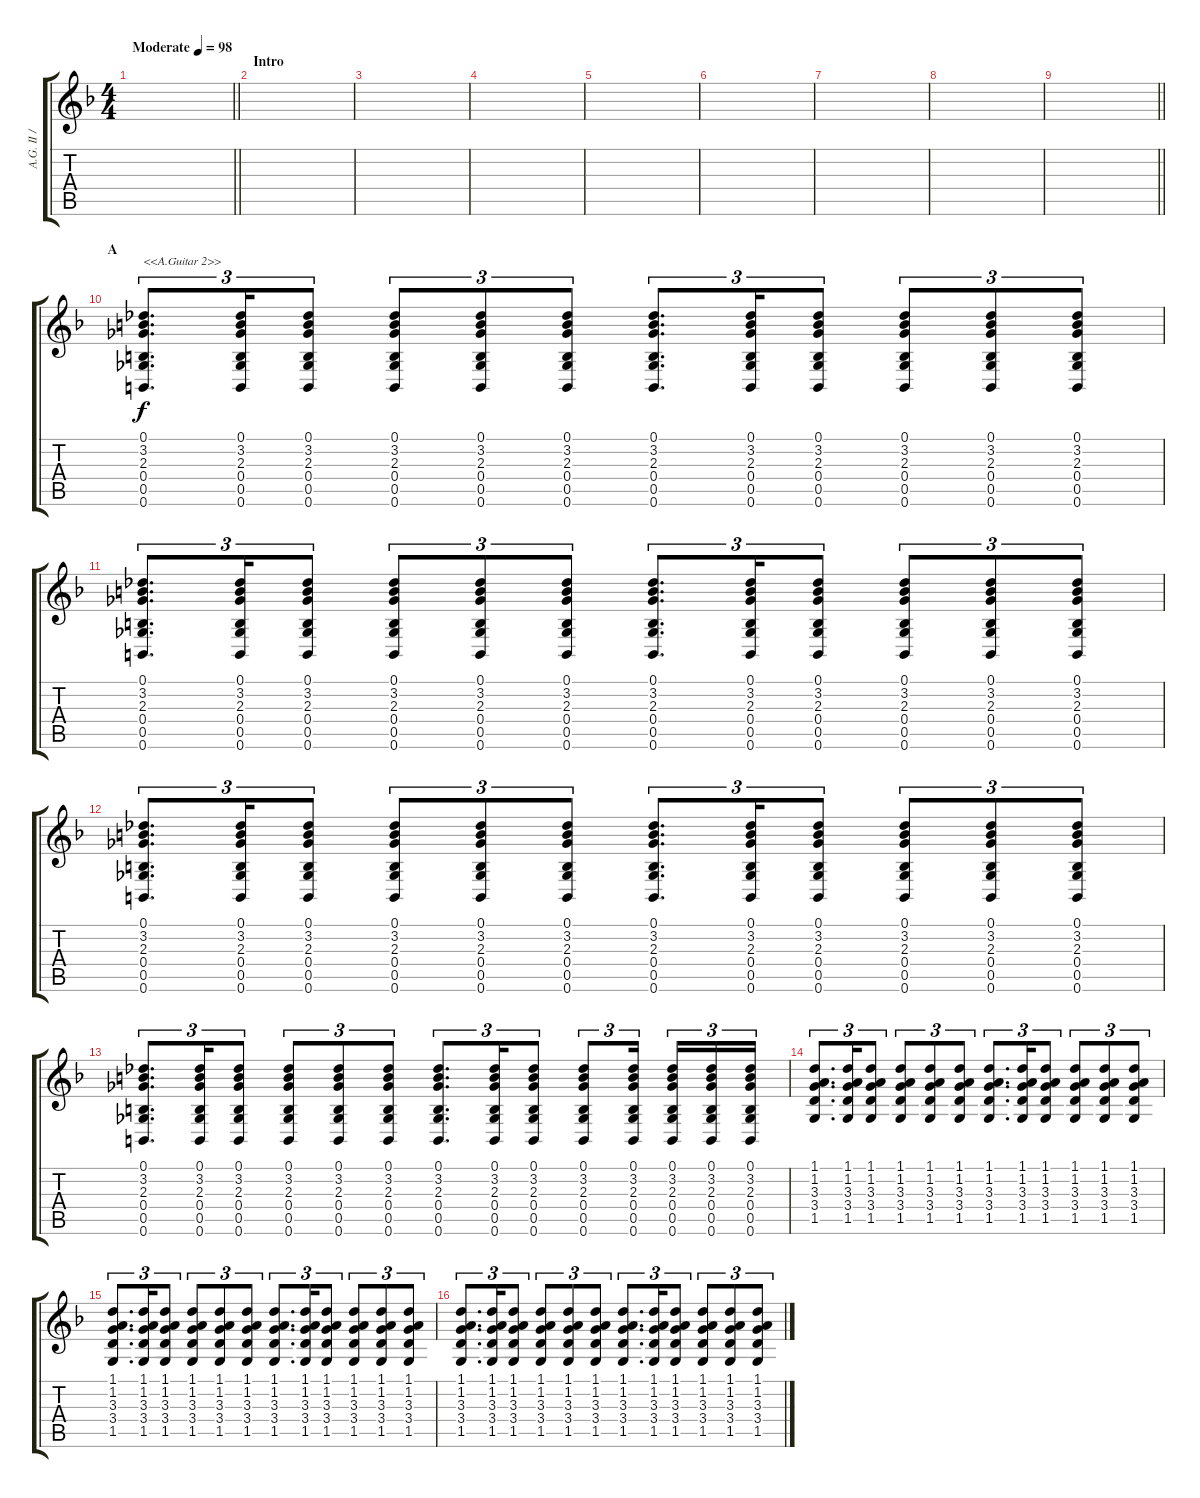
\track ("A.G. II / E.G. 1 - Uruha" "A.G. II / ") {instrument acousticguitarsteel}
\staff {score tabs}
\tuning (Db4 Ab3 E3 B2 Gb2 B1) {hide}
\ts (4 4)
\tempo (98 "Moderate")
\clef g2
\barLineRight lightlight
\ks f
|
\section ("" "Intro")
|
|
|
|
|
|
|
\barLineRight lightlight
|
\section ("" "A")
(0.1 3.2 2.3 0.4 0.5 0.6).8{d tu (3 2) txt "<<A.Guitar 2>>"} (0.1 3.2 2.3 0.4 0.5 0.6).16{tu (3 2)} (0.1 3.2 2.3 0.4 0.5 0.6).8{tu (3 2)} (0.1 3.2 2.3 0.4 0.5 0.6).8{tu (3 2)} (0.1 3.2 2.3 0.4 0.5 0.6).8{tu (3 2)} (0.1 3.2 2.3 0.4 0.5 0.6).8{tu (3 2)} (0.1 3.2 2.3 0.4 0.5 0.6).8{d tu (3 2)} (0.1 3.2 2.3 0.4 0.5 0.6).16{tu (3 2)} (0.1 3.2 2.3 0.4 0.5 0.6).8{tu (3 2)} (0.1 3.2 2.3 0.4 0.5 0.6).8{tu (3 2)} (0.1 3.2 2.3 0.4 0.5 0.6).8{tu (3 2)} (0.1 3.2 2.3 0.4 0.5 0.6).8{tu (3 2)} |
(0.1 3.2 2.3 0.4 0.5 0.6).8{d tu (3 2)} (0.1 3.2 2.3 0.4 0.5 0.6).16{tu (3 2)} (0.1 3.2 2.3 0.4 0.5 0.6).8{tu (3 2)} (0.1 3.2 2.3 0.4 0.5 0.6).8{tu (3 2)} (0.1 3.2 2.3 0.4 0.5 0.6).8{tu (3 2)} (0.1 3.2 2.3 0.4 0.5 0.6).8{tu (3 2)} (0.1 3.2 2.3 0.4 0.5 0.6).8{d tu (3 2)} (0.1 3.2 2.3 0.4 0.5 0.6).16{tu (3 2)} (0.1 3.2 2.3 0.4 0.5 0.6).8{tu (3 2)} (0.1 3.2 2.3 0.4 0.5 0.6).8{tu (3 2)} (0.1 3.2 2.3 0.4 0.5 0.6).8{tu (3 2)} (0.1 3.2 2.3 0.4 0.5 0.6).8{tu (3 2)} |
(0.1 3.2 2.3 0.4 0.5 0.6).8{d tu (3 2)} (0.1 3.2 2.3 0.4 0.5 0.6).16{tu (3 2)} (0.1 3.2 2.3 0.4 0.5 0.6).8{tu (3 2)} (0.1 3.2 2.3 0.4 0.5 0.6).8{tu (3 2)} (0.1 3.2 2.3 0.4 0.5 0.6).8{tu (3 2)} (0.1 3.2 2.3 0.4 0.5 0.6).8{tu (3 2)} (0.1 3.2 2.3 0.4 0.5 0.6).8{d tu (3 2)} (0.1 3.2 2.3 0.4 0.5 0.6).16{tu (3 2)} (0.1 3.2 2.3 0.4 0.5 0.6).8{tu (3 2)} (0.1 3.2 2.3 0.4 0.5 0.6).8{tu (3 2)} (0.1 3.2 2.3 0.4 0.5 0.6).8{tu (3 2)} (0.1 3.2 2.3 0.4 0.5 0.6).8{tu (3 2)} |
(0.1 3.2 2.3 0.4 0.5 0.6).8{d tu (3 2)} (0.1 3.2 2.3 0.4 0.5 0.6).16{tu (3 2)} (0.1 3.2 2.3 0.4 0.5 0.6).8{tu (3 2)} (0.1 3.2 2.3 0.4 0.5 0.6).8{tu (3 2)} (0.1 3.2 2.3 0.4 0.5 0.6).8{tu (3 2)} (0.1 3.2 2.3 0.4 0.5 0.6).8{tu (3 2)} (0.1 3.2 2.3 0.4 0.5 0.6).8{d tu (3 2)} (0.1 3.2 2.3 0.4 0.5 0.6).16{tu (3 2)} (0.1 3.2 2.3 0.4 0.5 0.6).8{tu (3 2)} (0.1 3.2 2.3 0.4 0.5 0.6).8{tu (3 2)} (0.1 3.2 2.3 0.4 0.5 0.6).16{tu (3 2) beam splitsecondary} (0.1 3.2 2.3 0.4 0.5 0.6).16{tu (3 2)} (0.1 3.2 2.3 0.4 0.5 0.6).16{tu (3 2)} (0.1 3.2 2.3 0.4 0.5 0.6).16{tu (3 2)} |
(1.1 1.2 3.3 3.4 1.5).8{d tu (3 2)} (1.1 1.2 3.3 3.4 1.5).16{tu (3 2)} (1.1 1.2 3.3 3.4 1.5).8{tu (3 2)} (1.1 1.2 3.3 3.4 1.5).8{tu (3 2)} (1.1 1.2 3.3 3.4 1.5).8{tu (3 2)} (1.1 1.2 3.3 3.4 1.5).8{tu (3 2)} (1.1 1.2 3.3 3.4 1.5).8{d tu (3 2)} (1.1 1.2 3.3 3.4 1.5).16{tu (3 2)} (1.1 1.2 3.3 3.4 1.5).8{tu (3 2)} (1.1 1.2 3.3 3.4 1.5).8{tu (3 2)} (1.1 1.2 3.3 3.4 1.5).8{tu (3 2)} (1.1 1.2 3.3 3.4 1.5).8{tu (3 2)} |
(1.1 1.2 3.3 3.4 1.5).8{d tu (3 2)} (1.1 1.2 3.3 3.4 1.5).16{tu (3 2)} (1.1 1.2 3.3 3.4 1.5).8{tu (3 2)} (1.1 1.2 3.3 3.4 1.5).8{tu (3 2)} (1.1 1.2 3.3 3.4 1.5).8{tu (3 2)} (1.1 1.2 3.3 3.4 1.5).8{tu (3 2)} (1.1 1.2 3.3 3.4 1.5).8{d tu (3 2)} (1.1 1.2 3.3 3.4 1.5).16{tu (3 2)} (1.1 1.2 3.3 3.4 1.5).8{tu (3 2)} (1.1 1.2 3.3 3.4 1.5).8{tu (3 2)} (1.1 1.2 3.3 3.4 1.5).8{tu (3 2)} (1.1 1.2 3.3 3.4 1.5).8{tu (3 2)} |
(1.1 1.2 3.3 3.4 1.5).8{d tu (3 2)} (1.1 1.2 3.3 3.4 1.5).16{tu (3 2)} (1.1 1.2 3.3 3.4 1.5).8{tu (3 2)} (1.1 1.2 3.3 3.4 1.5).8{tu (3 2)} (1.1 1.2 3.3 3.4 1.5).8{tu (3 2)} (1.1 1.2 3.3 3.4 1.5).8{tu (3 2)} (1.1 1.2 3.3 3.4 1.5).8{d tu (3 2)} (1.1 1.2 3.3 3.4 1.5).16{tu (3 2)} (1.1 1.2 3.3 3.4 1.5).8{tu (3 2)} (1.1 1.2 3.3 3.4 1.5).8{tu (3 2)} (1.1 1.2 3.3 3.4 1.5).8{tu (3 2)} (1.1 1.2 3.3 3.4 1.5).8{tu (3 2)}
